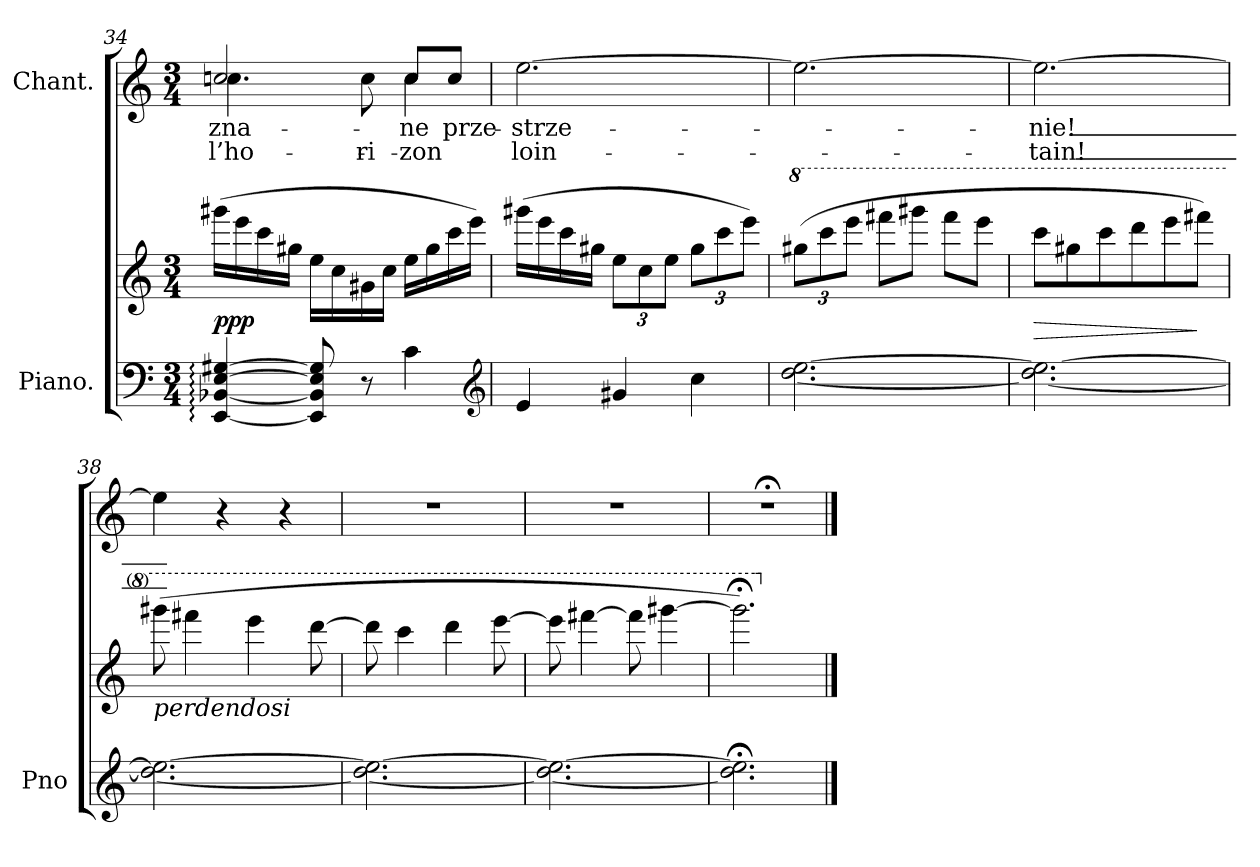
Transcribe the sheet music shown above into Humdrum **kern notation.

**kern	**kern	**dynam	**kern	**text	**text
*part2	*part2	*part2	*part1	*part1	*part1
*staff3	*staff2	*staff2/3	*staff1	*staff1	*staff1
*I"Piano.	*	*	*I"Chant.	*	*
*I'Pno	*	*	*	*	*
*clefF4	*clefG2	*	*clefG2	*	*
*k[]	*k[]	*	*k[]	*	*
*a:	*a:	*	*a:	*	*
*M3/4	*M3/4	*	*M3/4	*	*
=34	=34	=34	=34	=34	=34
*	*	*	*^	*	*
[4EE:/ [4BB-X:/ [4E:/ [4G#X:/	(<16ggg#X\LL	ppp	2ccn/	4.cc!\	-zna-	l’ho-
.	16eee\	.	.	.	.	.
.	16ccc\	.	.	.	.	.
.	16gg#X\JJ	.	.	.	.	.
8EE]/ 8BB-]/ 8E]/ 8G#]/	16ee\LL	.	.	.	.	.
.	16cc\	.	.	.	.	.
8r	16g#X\	.	.	8cc!\	.	-ri-
.	16cc\JJ	.	.	.	.	.
4c\	16ee\LL	.	8cc/L	4cc!\	-ne	-zon
.	16gg#\	.	.	.	.	.
.	16ccc\	.	8cc/J	.	prze-	.
.	16eee\JJ)	.	.	.	.	.
*	*	*	*v	*v	*	*
*clefG2	*	*	*	*	*
=35	=35	=35	=35	=35	=35
4e/	(<16ggg#X\LL	.	[2.ee\	-strze-	loin-
.	16eee\	.	.	.	.
.	16ccc\	.	.	.	.
.	16gg#X\JJ	.	.	.	.
4g#X/	12ee\L	.	.	.	.
.	12cc\	.	.	.	.
.	12ee\J	.	.	.	.
4cc\	12gg#\L	.	.	.	.
.	12ccc\	.	.	.	.
.	12eee\J)	.	.	.	.
=36	=36	=36	=36	=36	=36
*	*8va	*	*	*	*
[2.dd\ [2.ee\	(<12ggg#X\L	.	2.ee\_	.	.
.	12cccc\	.	.	.	.
.	12eeee\J	.	.	.	.
.	8ffff#X\L	.	.	.	.
.	8gggg#X\J	.	.	.	.
.	8ffff#\L	.	.	.	.
.	8eeee\J	.	.	.	.
=37	=37	=37	=37	=37	=37
2.dd_\ 2.ee_\	8cccc\L	>	2.ee\_	-nie!_	-tain!_
.	8ggg#X\	.	.	.	.
.	8cccc\	.	.	.	.
.	8dddd\	.	.	.	.
.	8eeee\	.	.	.	.
.	8ffff#X\J)	]	.	.	.
=38	=38	=38	=38	=38	=38
!	!LO:TX:b:i:t=perdendosi	!	!	!	!
2.dd_\ 2.ee_\	(<8gggg#X\	.	4ee\]	.	.
.	4ffff#X\	.	.	.	.
.	.	.	4r	.	.
.	4eeee\	.	.	.	.
.	.	.	4r	.	.
.	[8dddd\	.	.	.	.
=39	=39	=39	=39	=39	=39
2.dd_\ 2.ee_\	8dddd\]	.	2.r	.	.
.	4cccc\	.	.	.	.
.	4dddd\	.	.	.	.
.	[8eeee\	.	.	.	.
=40	=40	=40	=40	=40	=40
2.dd_\ 2.ee_\	8eeee\]	.	2.r	.	.
.	[4ffff#X\	.	.	.	.
.	8ffff#\]	.	.	.	.
.	[4gggg#X\	.	.	.	.
=41	=41	=41	=41	=41	=41
2.dd];<\ 2.ee];<\	2.gggg#;<\])	.	2.r;<	.	.
*	*X8va	*	*	*	*
==	==	==	==	==	==
*-	*-	*-	*-	*-	*-
